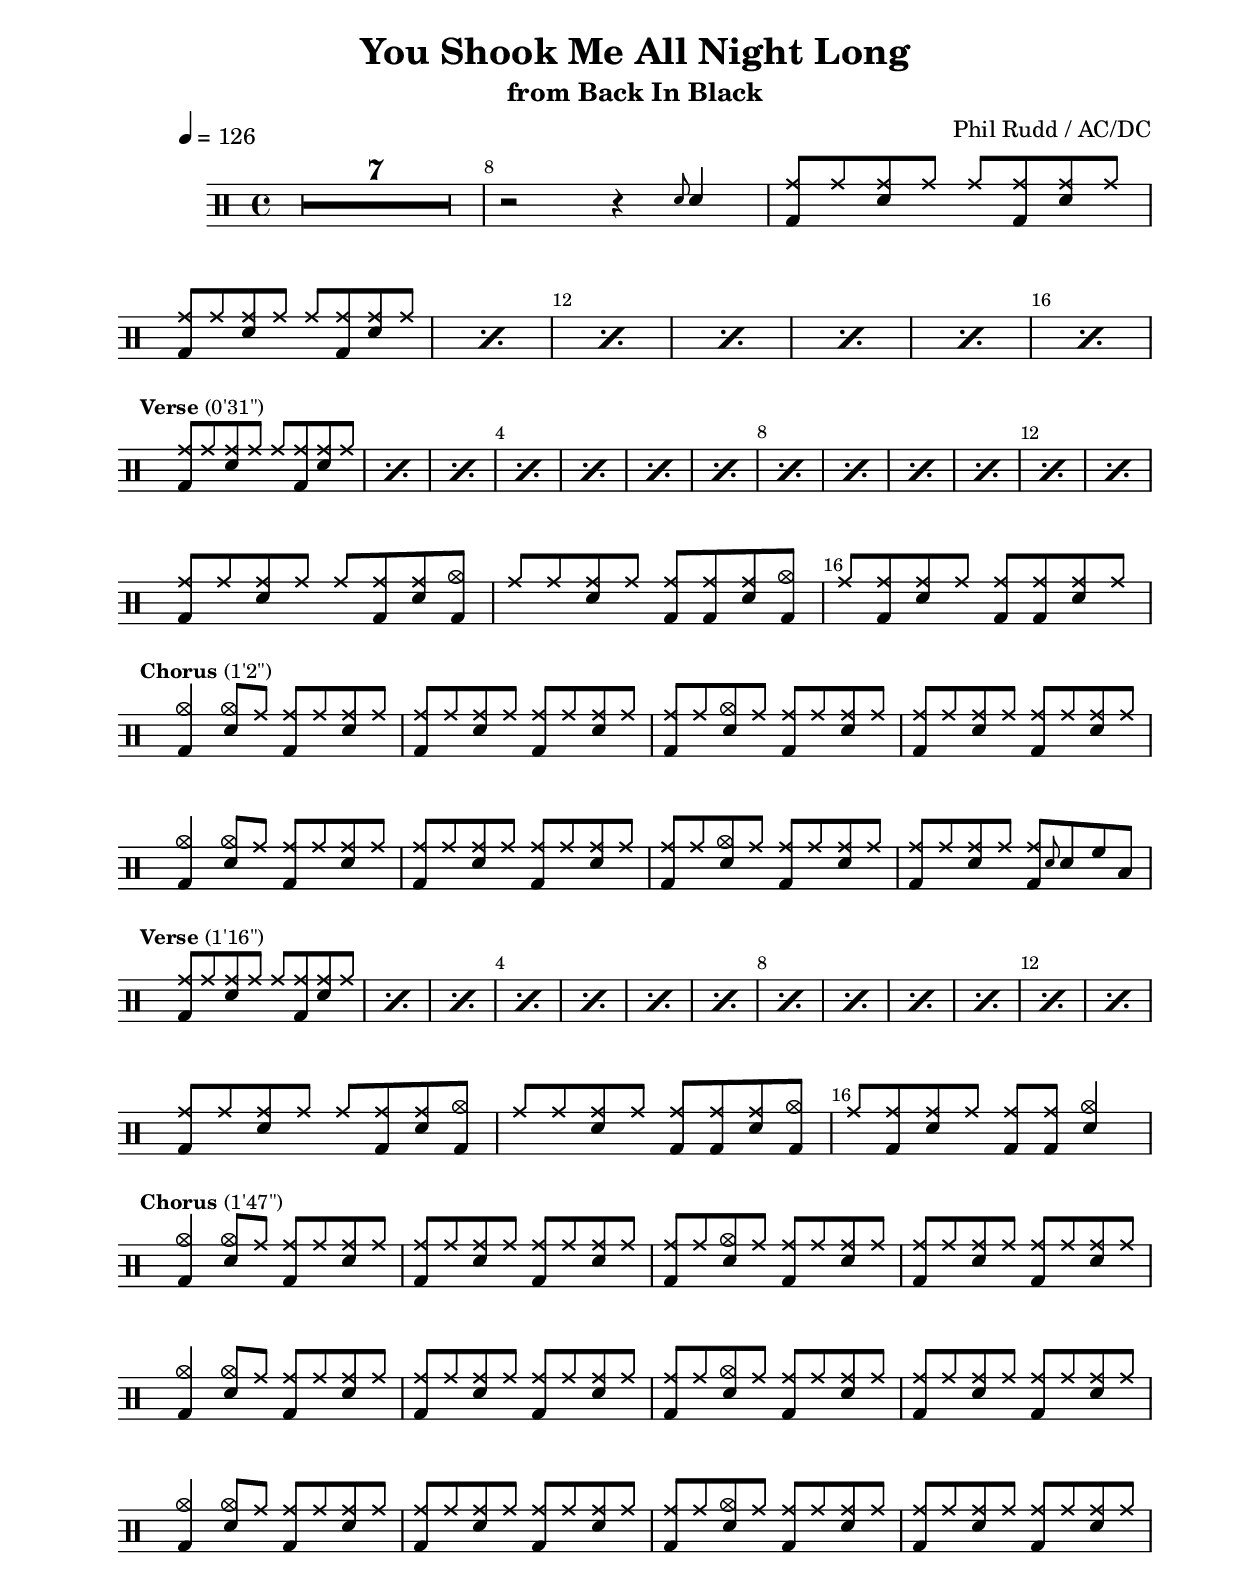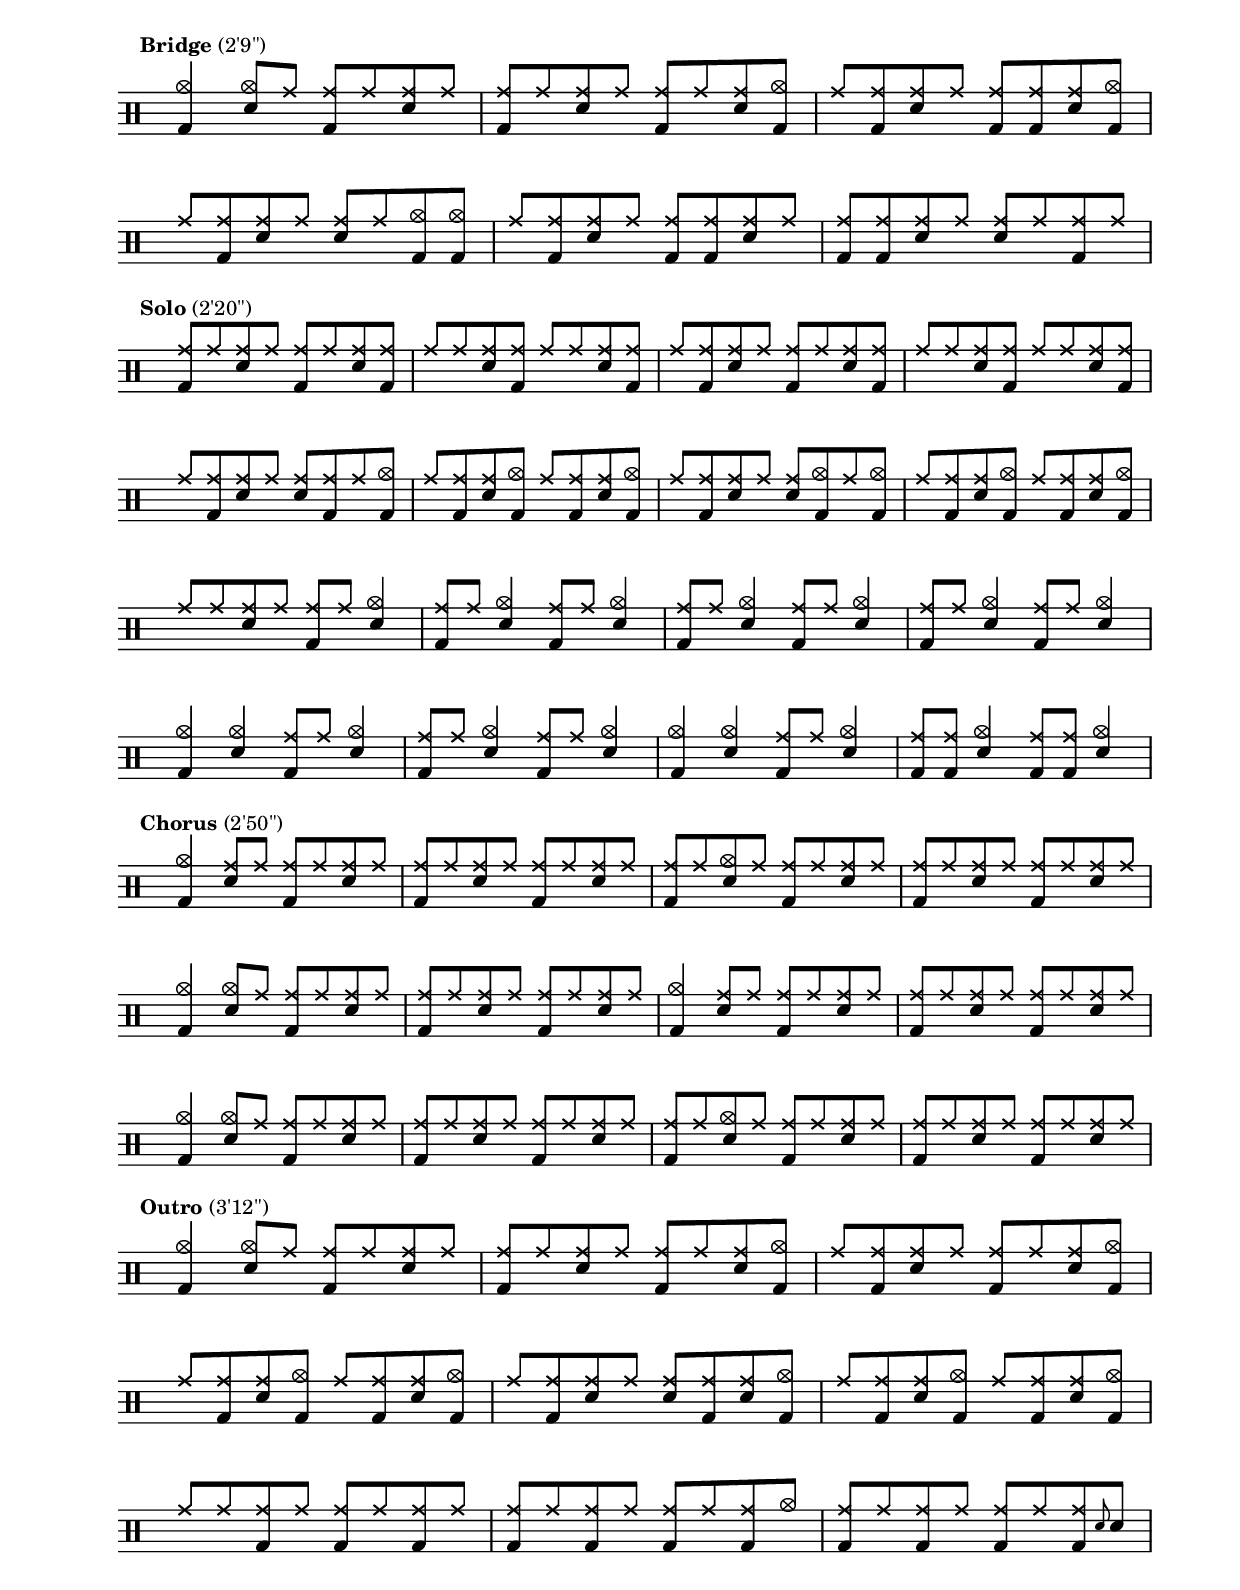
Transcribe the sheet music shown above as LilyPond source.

% Transcribed by Keir Fraser

\header {
        title = "You Shook Me All Night Long"
        subtitle = "from Back In Black"
        composer = "Phil Rudd / AC/DC"
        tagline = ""
}

\include "preamble.ly"

\paper {
        ragged-last-bottom = #f
}

\score {
        \new DrumStaff
        \drummode {\stemUp

        \scorePreamble
        \tempo 4=126

        \startBarNumbering
        R1*7 r2 r4 \flam sn8 sn4
        << hh8 bd >> hh << hh sn >> hh hh << hh bd >> << hh sn >> hh
        \break
        \repeat percent 7 {
        << hh8 bd >> hh << hh sn >> hh hh << hh bd >> << hh sn >> hh
        }
        \break
        \songbreak "Verse" "(0'31\")"
        \startBarNumbering
        \repeat percent 13 {
        << hh8 bd >> hh << hh sn >> hh hh << hh bd >> << hh sn >> hh
        }
        \break
        << hh8 bd >> hh << hh sn >> hh hh << hh bd >> << hh sn >> << cymc bd >>
        hh hh << hh sn >> hh << hh bd >> << hh bd >> << hh sn >> << cymc bd >>
        hh << hh bd >> << hh sn >> hh << hh bd >> << hh bd >> << hh sn >> hh
        \break
        \songbreak "Chorus" "(1'2\")"
        \stopBarNumbering
        << cymc4 bd >> << cymc8 sn >> hh << hh bd >> hh << hh sn >> hh
        << hh bd >> hh << hh sn >> hh << hh bd >> hh << hh sn >> hh
        << hh bd >> hh << cymc sn >> hh << hh8 bd >> hh << hh sn >> hh
        << hh bd >> hh << hh sn >> hh << hh bd >> hh << hh sn >> hh
        \break
        << cymc4 bd >> << cymc8 sn >> hh << hh bd >> hh << hh sn >> hh
        << hh bd >> hh << hh sn >> hh << hh bd >> hh << hh sn >> hh
        << hh bd >> hh << cymc sn >> hh << hh8 bd >> hh << hh sn >> hh
        << hh bd >> hh << hh sn >> hh << hh bd >> \flam sn sn tommh tomfh
        \break
        \songbreak "Verse" "(1'16\")"
        \startBarNumbering
        \repeat percent 13 {
        << hh8 bd >> hh << hh sn >> hh hh << hh bd >> << hh sn >> hh
        }
        \break
        << hh8 bd >> hh << hh sn >> hh hh << hh bd >> << hh sn >> << cymc bd >>
        hh hh << hh sn >> hh << hh bd >> << hh bd >> << hh sn >> << cymc bd >>
        hh << hh bd >> << hh sn >> hh << hh bd >> << hh bd >> << cymc4 sn >>
        \break
        \songbreak "Chorus" "(1'47\")"
        \stopBarNumbering
        << cymc4 bd >> << cymc8 sn >> hh << hh bd >> hh << hh sn >> hh
        << hh bd >> hh << hh sn >> hh << hh bd >> hh << hh sn >> hh
        << hh bd >> hh << cymc sn >> hh << hh8 bd >> hh << hh sn >> hh
        << hh bd >> hh << hh sn >> hh << hh bd >> hh << hh sn >> hh
        \break
        << cymc4 bd >> << cymc8 sn >> hh << hh bd >> hh << hh sn >> hh
        << hh bd >> hh << hh sn >> hh << hh bd >> hh << hh sn >> hh
        << hh bd >> hh << cymc sn >> hh << hh8 bd >> hh << hh sn >> hh
        << hh bd >> hh << hh sn >> hh << hh bd >> hh << hh sn >> hh
        \break
        << cymc4 bd >> << cymc8 sn >> hh << hh bd >> hh << hh sn >> hh
        << hh bd >> hh << hh sn >> hh << hh bd >> hh << hh sn >> hh
        << hh bd >> hh << cymc sn >> hh << hh8 bd >> hh << hh sn >> hh
        << hh bd >> hh << hh sn >> hh << hh bd >> hh << hh sn >> hh
        \break
        \songbreak "Bridge" "(2'9\")"
        << cymc4 bd >> << cymc8 sn >> hh << hh bd >> hh << hh sn >> hh
        << hh bd >> hh << hh sn >> hh << hh bd >> hh << hh sn >> << cymc bd >>
        hh << hh bd >> << hh sn >> hh << hh bd >> << hh bd >> << hh sn >> << cymc bd >>
        \break
        hh << hh bd >> << hh sn >> hh << hh sn >> hh << cymc bd >> << cymc bd >>
        hh << hh bd >> << hh sn >> hh << hh bd >> << hh bd >> << hh sn >> hh
        << hh bd >> << hh bd >> << hh sn >> hh << hh sn >> hh << hh bd >> hh
        \break
        \songbreak "Solo" "(2'20\")"
        << hh bd >> hh << hh sn >> hh << hh bd >> hh << hh sn >> << hh bd >>
        hh hh << hh sn >> << hh bd >> hh hh << hh sn >> << hh bd >>
        hh << hh bd >> << hh sn >> hh << hh bd >> hh << hh sn >> << hh bd >>
        hh hh << hh sn >> << hh bd >> hh hh << hh sn >> << hh bd >>
        \break
        hh << hh bd >> << hh sn >> hh << hh sn >> << hh bd >> hh << cymc bd >>
        hh << hh bd >> << hh sn >> << cymc bd >> hh << hh bd >> << hh sn >> << cymc bd >>
        hh << hh bd >> << hh sn >> hh << hh sn >> << cymc bd >> hh << cymc bd >>
        hh << hh bd >> << hh sn >> << cymc bd >> hh << hh bd >> << hh sn >> << cymc bd >>
        \break
        hh hh << hh sn >> hh << hh bd >> hh << cymc4 sn >>
        << hh8 bd >> hh << cymc4 sn >> << hh8 bd >> hh << cymc4 sn >>
        << hh8 bd >> hh << cymc4 sn >> << hh8 bd >> hh << cymc4 sn >>
        << hh8 bd >> hh << cymc4 sn >> << hh8 bd >> hh << cymc4 sn >>
        \break
        << cymc4 bd >> << cymc sn >> << hh8 bd >> hh << cymc4 sn >>
        << hh8 bd >> hh << cymc4 sn >> << hh8 bd >> hh << cymc4 sn >>
        << cymc4 bd >> << cymc sn >> << hh8 bd >> hh << cymc4 sn >>
        << hh8 bd >> << hh bd >> << cymc4 sn >> << hh8 bd >> << hh bd >> << cymc4 sn >>
        \break
        \songbreak "Chorus" "(2'50\")"
        << cymc4 bd >> << hh8 sn >> hh << hh bd >> hh << hh sn >> hh
        << hh bd >> hh << hh sn >> hh << hh bd >> hh << hh sn >> hh
        << hh bd >> hh << cymc sn >> hh << hh8 bd >> hh << hh sn >> hh
        << hh bd >> hh << hh sn >> hh << hh bd >> hh << hh sn >> hh
        \break
        << cymc4 bd >> << cymc8 sn >> hh << hh bd >> hh << hh sn >> hh
        << hh bd >> hh << hh sn >> hh << hh bd >> hh << hh sn >> hh
        << cymc4 bd >> << hh8 sn >> hh << hh8 bd >> hh << hh sn >> hh
        << hh bd >> hh << hh sn >> hh << hh bd >> hh << hh sn >> hh
        \break
        << cymc4 bd >> << cymc8 sn >> hh << hh bd >> hh << hh sn >> hh
        << hh bd >> hh << hh sn >> hh << hh bd >> hh << hh sn >> hh
        << hh bd >> hh << cymc sn >> hh << hh8 bd >> hh << hh sn >> hh
        << hh bd >> hh << hh sn >> hh << hh bd >> hh << hh sn >> hh
        \break
        \songbreak "Outro" "(3'12\")"
        << cymc4 bd >> << cymc8 sn >> hh << hh bd >> hh << hh sn >> hh
        << hh bd >> hh << hh sn >> hh << hh bd >> hh << hh sn >> << cymc bd >>
        hh << hh bd >> << hh sn >> hh << hh bd >> hh << hh sn >> << cymc bd >>
        \break
        hh << hh bd >> << hh sn >> << cymc bd >> hh << hh bd >> << hh sn >> << cymc bd >>
        hh << hh bd >> << hh sn >> hh << hh sn >> << hh bd >> << hh sn >> << cymc bd >>
        hh << hh bd >> << hh sn >> << cymc bd >> hh << hh bd >> << hh sn >> << cymc bd >>
        \break
        hh hh << hh bd >> hh << hh bd >> hh << hh bd >> hh
        << hh bd >> hh << hh bd >> hh << hh bd >> hh << hh bd >> cymc
        << hh bd >> hh << hh bd >> hh << hh bd >> hh << hh bd >> \flam sn sn
        }

        \midi { }
        \layout { }
}
